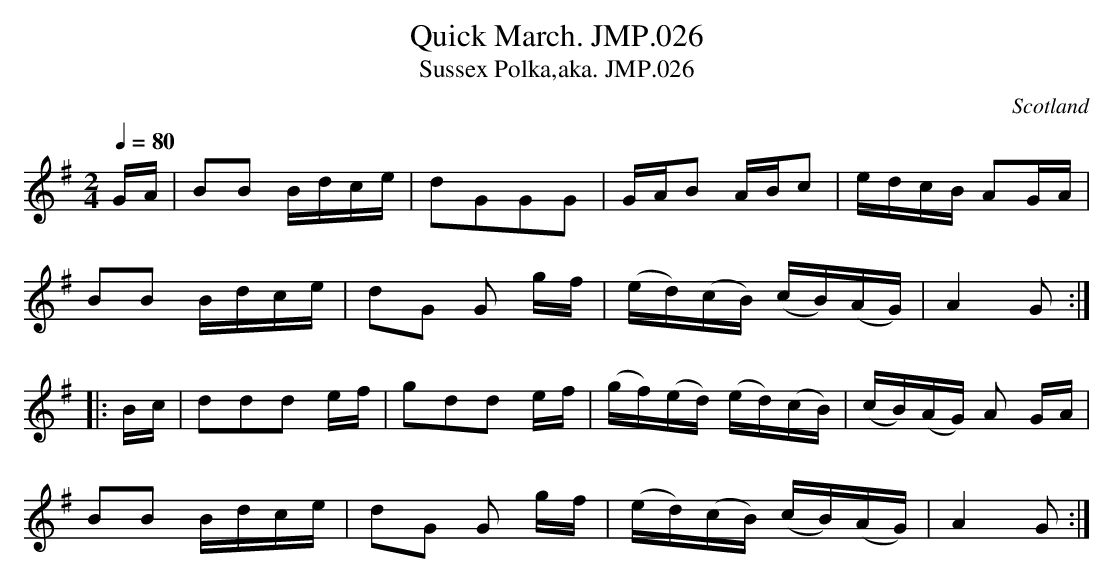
X:1
T:Quick March. JMP.026
T:Sussex Polka,aka. JMP.026
M:2/4
L:1/8
Q:1/4=80
O:Scotland
notC:"27"
K:G major
G/A/ | BB B/d/c/e/ | dGGG | G/A/B A/B/c | e/d/c/B/ AG/A/ |!
BB B/d/c/e/| dG G g/f/ | (e/d/)(c/B/) (c/B/)(A/G/) | A2 G :|!
|:B/c/ | ddd e/f/ | gdd e/f/ | (g/f/)(e/d/) (e/d/)(c/B/) |\
(c/B/)(A/G/) A G/A/ |!
BB B/d/c/e/ | dG G g/f/ |(e/d/)(c/B/)  (c/B/)(A/G/) | A2 G :|
